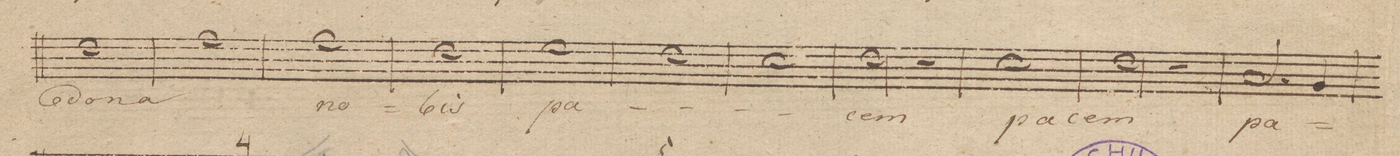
**kern	**text	**dynam
*I"Tenore Solo	*	*
*clefC4	*	*
*k[cnfngn]	*	*
*met(c|)	*	*
*M2/2	*	*
1c\	do-	.
=228	=228	=228
1e\	-na	.
=229	=229	=229
1e\	no-	.
=230	=230	=230
1c\	-bis	.
=231	=231	=231
1d\	pa-	.
=232	=232	=232
1c\	.	.
=233	=233	=233
1B\	.	.
=234	=234	=234
2c\	-cem	.
2r	.	.
=235	=235	=235
1B\	pa-	.
=236	=236	=236
2c\	-cem	.
2r	.	.
=237	=237	=237
2.G/	pa-	.
4F/	.	.
=238	=238	=238
*-	*-	*-
